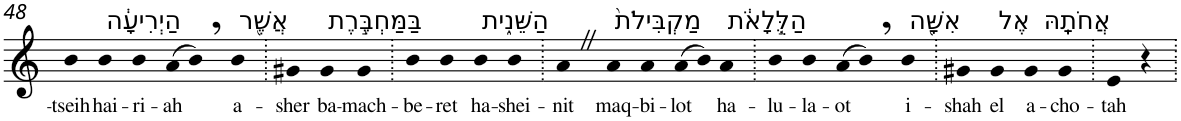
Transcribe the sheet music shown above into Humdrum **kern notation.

**kern	**text
*part1	*part1
*staff1	*staff1
*I"Piano	*
*I'Pno	*
!!LO:PB:g=z
*clefG2	*
*k[]	*
=48	=48
!	!LO:LY:b
4b	-tseih
!LO:TX:a:t=הַיְרִיעָ֔ה	!
!	!LO:LY:b
4b	hai-
!	!LO:LY:b
4b	-ri-
!	!LO:LY:b
(8a	-ah
8b,)	.
!LO:TX:a:t=אֲשֶׁ֖ר	!
!	!LO:LY:b
4b	a-
=49.	=49.
!	!LO:LY:b
4g#X	-sher
!LO:TX:a:t=בַּמַּחְבֶּ֣רֶת	!
!	!LO:LY:b
4g#	ba-
!	!LO:LY:b
4g#	-mach-
=50.	=50.
!	!LO:LY:b
4b	-be-
!	!LO:LY:b
4b	-ret
!LO:TX:a:t=הַשֵּׁנִ֑ית	!
!	!LO:LY:b
4b	ha-
!	!LO:LY:b
4b	-shei-
=51.	=51.
!	!LO:LY:b
4aZ	-nit
!LO:TX:a:t=מַקְבִּילֹת֙	!
!	!LO:LY:b
4a	maq-
!	!LO:LY:b
4a	-bi-
!	!LO:LY:b
(8a	-lot
8b)	.
!LO:TX:a:t=הַלֻּ֣לָאֹ֔ת	!
!	!LO:LY:b
4a	ha-
=52.	=52.
!	!LO:LY:b
4b	-lu-
!	!LO:LY:b
4b	-la-
!	!LO:LY:b
(8a	-ot
8b,)	.
!LO:TX:a:t=אִשָּׁ֖ה	!
!	!LO:LY:b
4b	i-
=53.	=53.
!	!LO:LY:b
4g#X	-shah
!LO:TX:a:t=אֶל	!
!	!LO:LY:b
4g#	el
!LO:TX:a:t=אֲחֹתָֽהּ	!
!	!LO:LY:b
4g#	a-
!	!LO:LY:b
4g#	-cho-
=54.	=54.
!	!LO:LY:b
4e	-tah
4r	.
=.	=.
*-	*-
